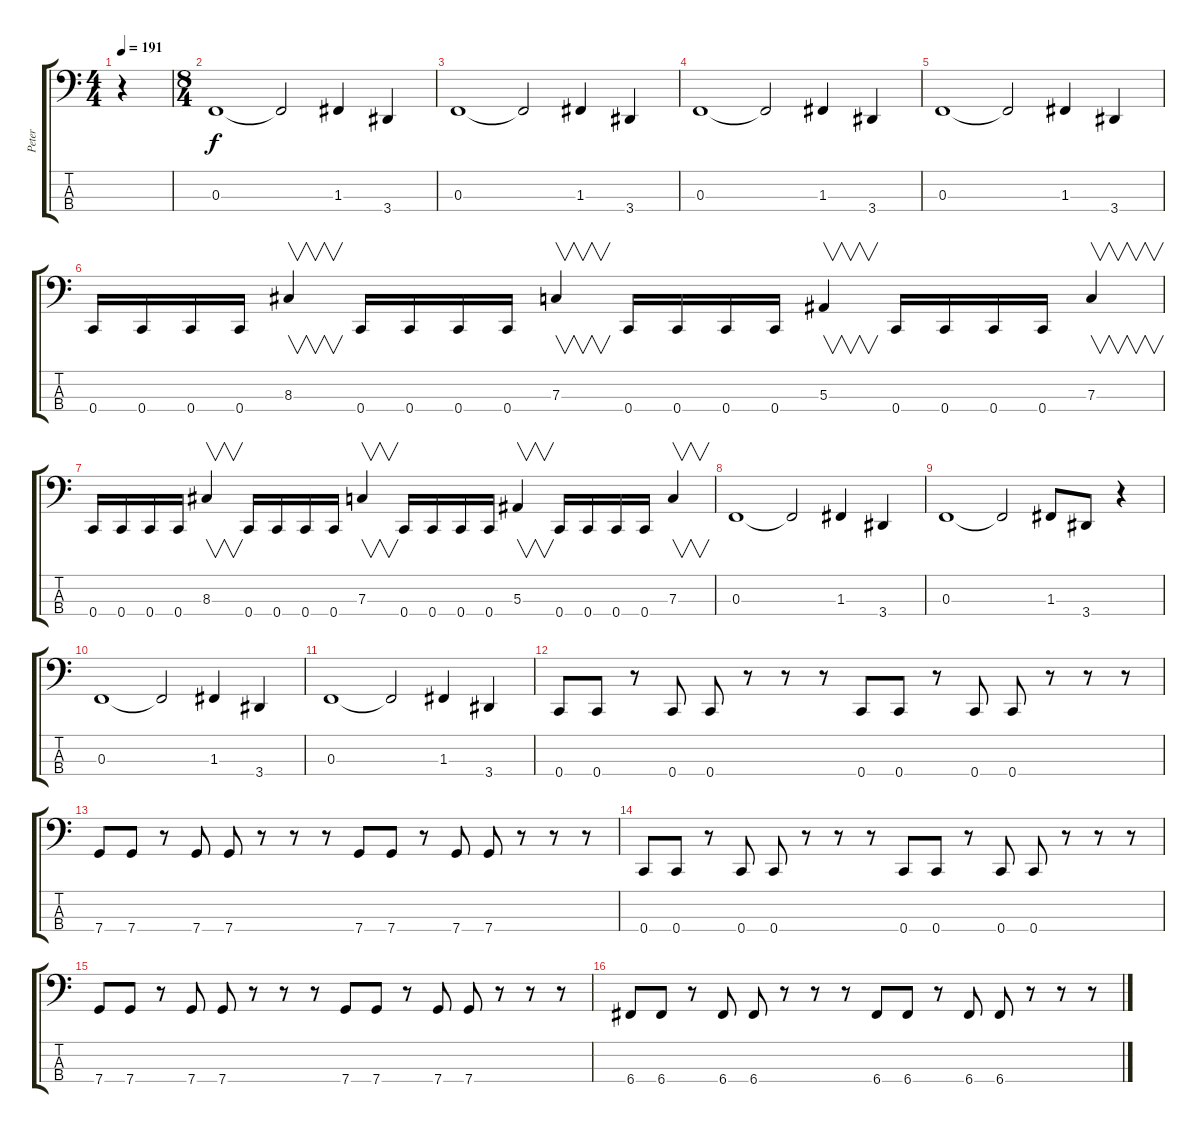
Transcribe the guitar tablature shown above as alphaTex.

\track ("Peter" "Peter") {instrument electricbassfinger}
\staff {score tabs}
\tuning (Eb2 Bb1 F1 C1) {hide}
\ts (4 4)
\tempo 191
\clef f4
\ks c
r.4{dy f instrument electricbassfinger} |
\ts (8 4)
0.3.1 0.3{t}.2 1.3.4 3.4.4 |
0.3.1 0.3{t}.2 1.3.4 3.4.4 |
0.3.1 0.3{t}.2 1.3.4 3.4.4 |
0.3.1 0.3{t}.2 1.3.4 3.4.4 |
0.4.16 0.4.16 0.4.16 0.4.16 8.3.4{v} 0.4.16 0.4.16 0.4.16 0.4.16 7.3.4{v} 0.4.16 0.4.16 0.4.16 0.4.16 5.3.4{v} 0.4.16 0.4.16 0.4.16 0.4.16 7.3.4{v} |
0.4.16 0.4.16 0.4.16 0.4.16 8.3.4{v} 0.4.16 0.4.16 0.4.16 0.4.16 7.3.4{v} 0.4.16 0.4.16 0.4.16 0.4.16 5.3.4{v} 0.4.16 0.4.16 0.4.16 0.4.16 7.3.4{v} |
0.3.1 0.3{t}.2 1.3.4 3.4.4 |
0.3.1 0.3{t}.2 1.3.8 3.4.8 r.4 |
0.3.1 0.3{t}.2 1.3.4 3.4.4 |
0.3.1 0.3{t}.2 1.3.4 3.4.4 |
0.4.8 0.4.8 r.8 0.4.8 0.4.8 r.8 r.8 r.8 0.4.8 0.4.8 r.8 0.4.8 0.4.8 r.8 r.8 r.8 |
7.4.8 7.4.8 r.8 7.4.8 7.4.8 r.8 r.8 r.8 7.4.8 7.4.8 r.8 7.4.8 7.4.8 r.8 r.8 r.8 |
0.4.8 0.4.8 r.8 0.4.8 0.4.8 r.8 r.8 r.8 0.4.8 0.4.8 r.8 0.4.8 0.4.8 r.8 r.8 r.8 |
7.4.8 7.4.8 r.8 7.4.8 7.4.8 r.8 r.8 r.8 7.4.8 7.4.8 r.8 7.4.8 7.4.8 r.8 r.8 r.8 |
6.4.8 6.4.8 r.8 6.4.8 6.4.8 r.8 r.8 r.8 6.4.8 6.4.8 r.8 6.4.8 6.4.8 r.8 r.8 r.8
